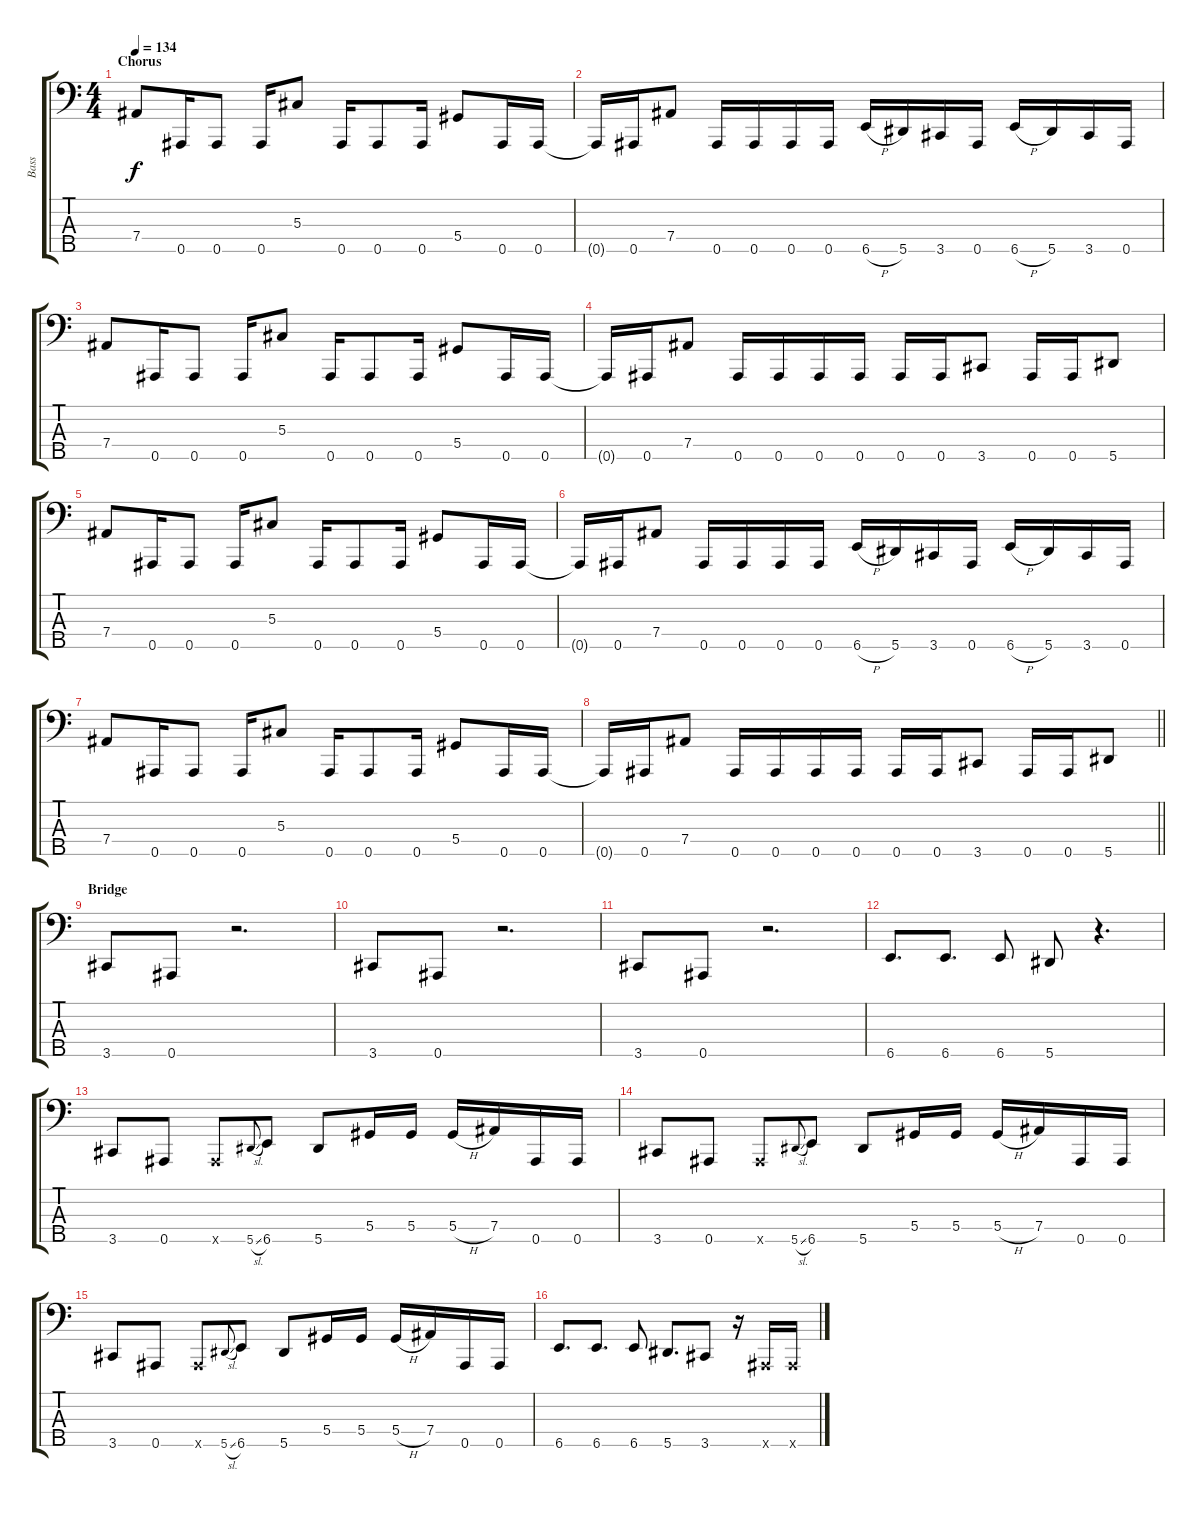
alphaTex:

\track ("Bass" "Bass") {instrument electricbassfinger}
\staff {score tabs}
\tuning (Gb2 Db2 Ab1 Eb1 Bb0) {hide}
\ts (4 4)
\section ("" "Chorus")
\tempo 134
\clef f4
\ks c
7.4.8{dy f} 0.5.16 0.5.8 0.5.16 5.3.8 0.5.16 0.5.8 0.5.16 5.4.8 0.5.16 0.5.16 |
0.5{t}.16 0.5.16 7.4.8 0.5.16 0.5.16 0.5.16 0.5.16 6.5{h}.16 5.5.16 3.5.16 0.5.16 6.5{h}.16 5.5.16 3.5.16 0.5.16 |
7.4.8 0.5.16 0.5.8 0.5.16 5.3.8 0.5.16 0.5.8 0.5.16 5.4.8 0.5.16 0.5.16 |
0.5{t}.16 0.5.16 7.4.8 0.5.16 0.5.16 0.5.16 0.5.16 0.5.16 0.5.16 3.5.8 0.5.16 0.5.16 5.5.8 |
7.4.8 0.5.16 0.5.8 0.5.16 5.3.8 0.5.16 0.5.8 0.5.16 5.4.8 0.5.16 0.5.16 |
0.5{t}.16 0.5.16 7.4.8 0.5.16 0.5.16 0.5.16 0.5.16 6.5{h}.16 5.5.16 3.5.16 0.5.16 6.5{h}.16 5.5.16 3.5.16 0.5.16 |
7.4.8 0.5.16 0.5.8 0.5.16 5.3.8 0.5.16 0.5.8 0.5.16 5.4.8 0.5.16 0.5.16 |
\barLineRight lightlight
0.5{t}.16 0.5.16 7.4.8 0.5.16 0.5.16 0.5.16 0.5.16 0.5.16 0.5.16 3.5.8 0.5.16 0.5.16 5.5.8 |
\section ("" "Bridge")
3.5.8 0.5.8 r.2{d} |
3.5.8 0.5.8 r.2{d} |
3.5.8 0.5.8 r.2{d} |
6.5.8{d} 6.5.8{d} 6.5.8 5.5.8 r.4{d} |
3.5.8 0.5.8 0.5{x}.8 5.5{sl}.8{gr onbeat} 6.5.8 5.5.8 5.4.16 5.4.16 5.4{h}.16 7.4.16 0.5.16 0.5.16 |
3.5.8 0.5.8 0.5{x}.8 5.5{sl}.8{gr onbeat} 6.5.8 5.5.8 5.4.16 5.4.16 5.4{h}.16 7.4.16 0.5.16 0.5.16 |
3.5.8 0.5.8 0.5{x}.8 5.5{sl}.8{gr onbeat} 6.5.8 5.5.8 5.4.16 5.4.16 5.4{h}.16 7.4.16 0.5.16 0.5.16 |
6.5.8{d} 6.5.8{d} 6.5.8 5.5.8{d} 3.5.8 r.16 0.5{x}.16 0.5{x}.16
